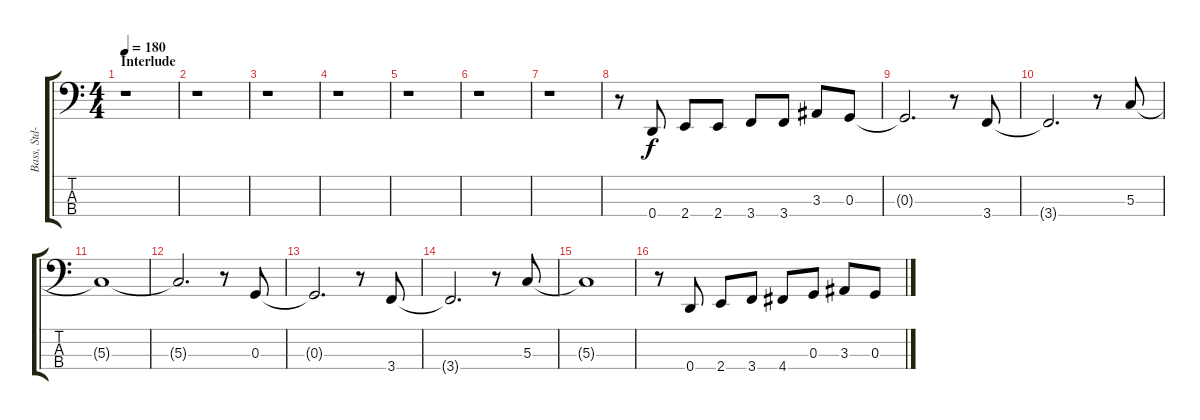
\track ("Bass, Std-D" "Bass, Std-") {instrument electricbasspick}
\staff {score tabs}
\tuning (F2 C2 G1 D1) {hide}
\ts (4 4)
\section ("" "Interlude")
\tempo 180
\clef f4
\ks c
r.1{dy f} |
r.1 |
r.1 |
r.1 |
r.1 |
r.1 |
r.1 |
r.8 0.4.8 2.4.8 2.4.8 3.4.8 3.4.8 3.3.8 0.3.8 |
0.3{t}.2{d} r.8 3.4.8 |
3.4{t}.2{d} r.8 5.3.8 |
5.3{t}.1 |
5.3{t}.2{d} r.8 0.3.8 |
0.3{t}.2{d} r.8 3.4.8 |
3.4{t}.2{d} r.8 5.3.8 |
5.3{t}.1 |
r.8 0.4.8 2.4.8 3.4.8 4.4.8 0.3.8 3.3.8 0.3.8
